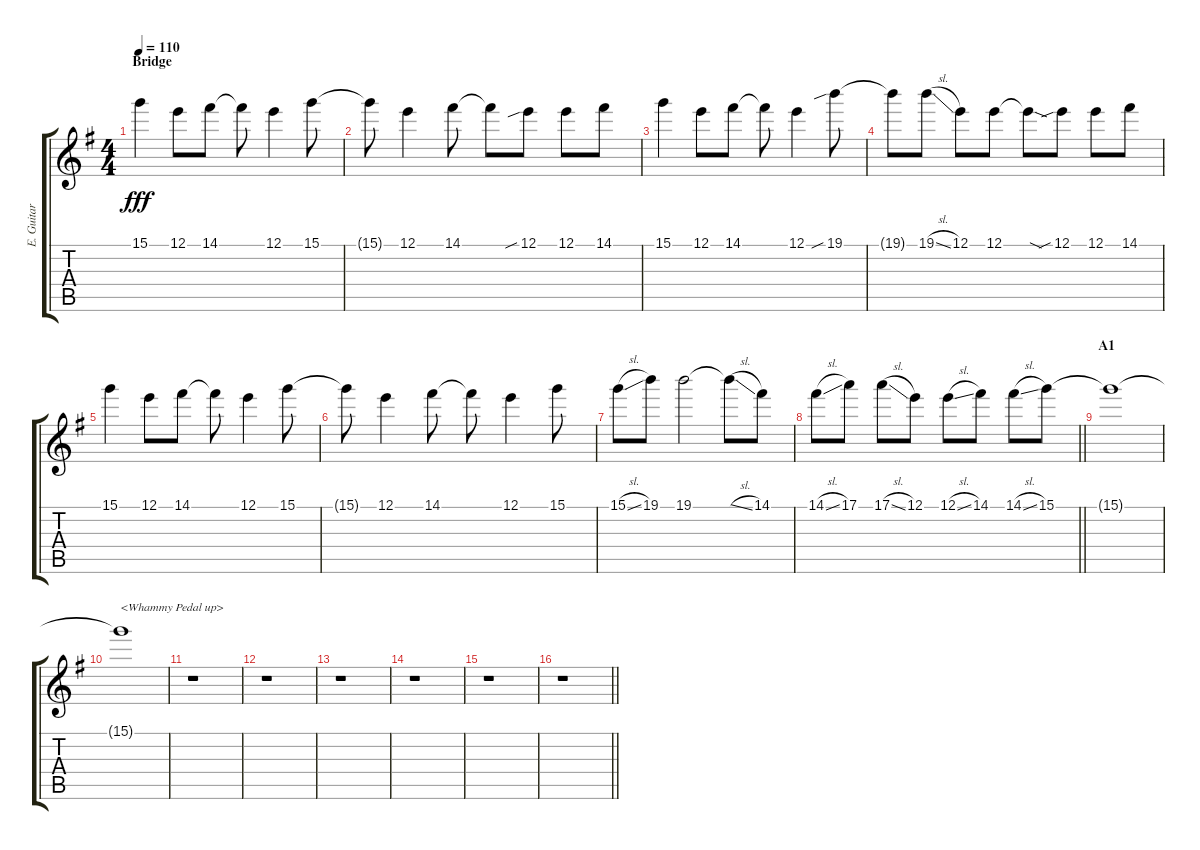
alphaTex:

\track ("E. Guitar II" "E. Guitar ") {instrument overdrivenguitar}
\staff {score tabs}
\tuning (E4 B3 G3 D3 A2 E2) {hide}
\ts (4 4)
\section ("" "Bridge")
\tempo 110
\clef g2
\ks g
15.1.4{dy fff} 12.1.8 14.1.8 14.1{t}.8 12.1.4 15.1.8 |
15.1{t}.8 12.1.4 14.1.8 14.1{t}.8 12.1{sib}.8 12.1.8 14.1.8 |
15.1.4 12.1.8 14.1.8 14.1{t}.8 12.1.4 19.1{sib}.8 |
19.1{t}.8 19.1{sl}.8 12.1.8 12.1.8 12.1{sod t}.8 12.1{sib}.8 12.1.8 14.1.8 |
15.1.4 12.1.8 14.1.8 14.1{t}.8 12.1.4 15.1.8 |
15.1{t}.8 12.1.4 14.1.8 14.1{t}.8 12.1.4 15.1.8 |
15.1{sl}.8 19.1.8 19.1.2 19.1{sl t}.8 14.1.8 |
\barLineRight lightlight
14.1{sl}.8 17.1.8 17.1{sl}.8 12.1.8 12.1{sl}.8 14.1.8 14.1{sl}.8 15.1.8 |
\section ("" "A1")
15.1{t}.1 |
15.1{t}.1{txt "<Whammy Pedal up>"} |
r.1 |
r.1 |
r.1 |
r.1 |
r.1 |
\barLineRight lightlight
r.1
